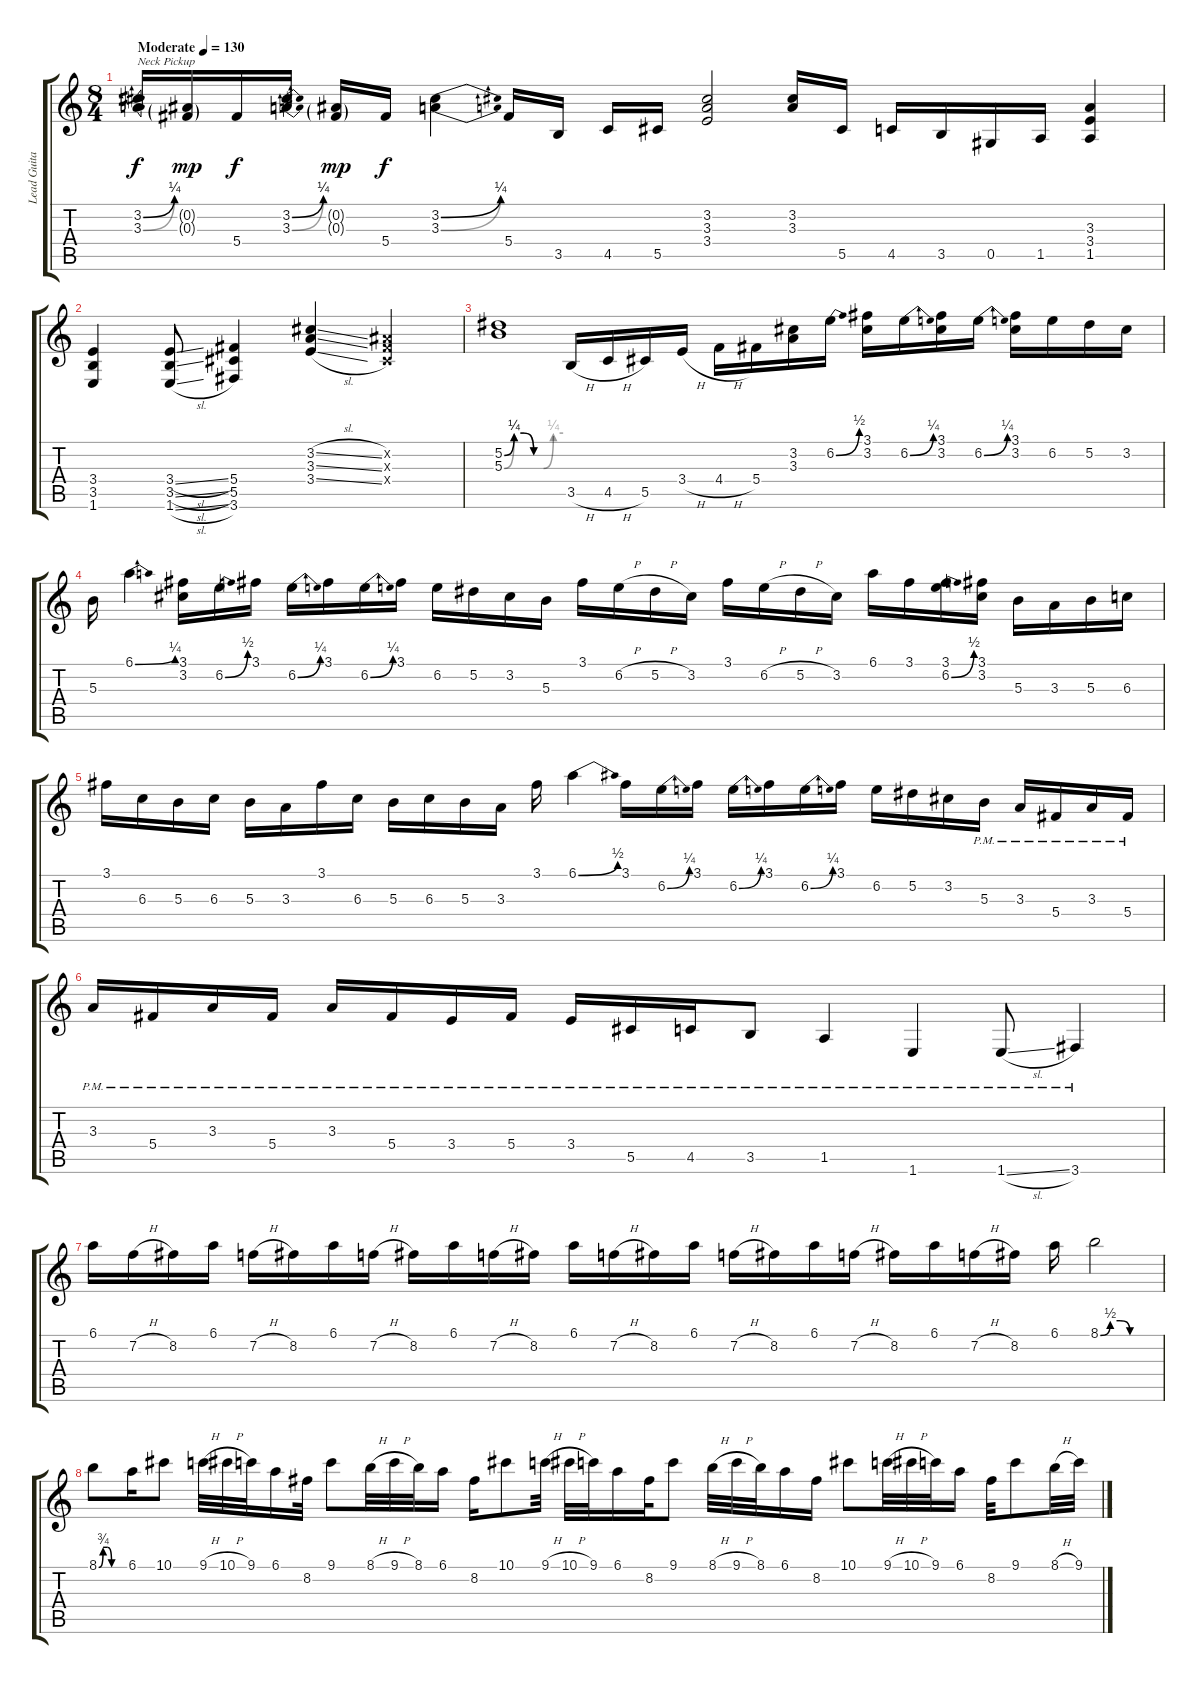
\track ("Lead Guitar (Slash)" "Lead Guita") {instrument overdrivenguitar}
\staff {score tabs}
\tuning (Eb4 Bb3 Gb3 Db3 Ab2 Eb2) {hide}
\ts (8 4)
\tempo (130 "Moderate")
\clef g2
\ks c
(3.2{be (bend 0 0 60 1)} 3.3{be (bend 0 0 60 1)}).16{txt "Neck Pickup" dy f instrument overdrivenguitar} (0.2{g} 0.3{g}).16{dy mp} 5.4.16{dy f} (3.2{be (bend 0 0 60 1)} 3.3{be (bend 0 0 60 1)}).16 (0.2{g} 0.3{g}).16{dy mp} 5.4.16{dy f} (3.2{be (bend 0 0 60 1)} 3.3{be (bend 0 0 60 1)}).4 5.4.16 3.5.16 4.5.16 5.5.16 (3.2 3.3 3.4).2 (3.2 3.3).16 5.5.16 4.5.16 3.5.16 0.5.16 1.5.16 (3.3 3.4 1.5).4 |
(3.4 3.5 1.6).4 (3.4{sl} 3.5{sl} 1.6{sl}).8 (5.4 5.5 3.6).4 (3.2{sl} 3.3{sl} 3.4{sl}).4 (0.2{x} 0.3{x} 0.4{x}).4 |
(5.2{be (custom 0 0 10 1 20 1 30 0 60 0)} 5.3{be (custom 0 0 10 1 20 1 30 0 40 0 50 1 60 1)}).1 3.5{h}.16 4.5{h}.16 5.5.16 3.4{h}.16 4.4{h}.16 5.4.16 (3.2 3.3).16 6.2{be (bend 0 0 60 2)}.16 (3.1 3.2).16 6.2{be (bend 0 0 60 1)}.16 (3.1 3.2).16 6.2{be (bend 0 0 60 1)}.16 (3.1 3.2).16 6.2.16 5.2.16 3.2.16 |
5.3.16 6.1{be (bend 0 0 60 1)}.4 (3.1 3.2).16 6.2{be (bend 0 0 60 2)}.16 3.1.16 6.2{be (bend 0 0 60 1)}.16 3.1.16 6.2{be (bend 0 0 60 1)}.16 3.1.16 6.2.16 5.2.16 3.2.16 5.3.16 3.1.16 6.2{h}.16 5.2{h}.16 3.2.16 3.1.16 6.2{h}.16 5.2{h}.16 3.2.16 6.1.16 3.1.16 (3.1 6.2{be (bend 0 0 60 2)}).16 (3.1 3.2).16 5.3.16 3.3.16 5.3.16 6.3.16 |
3.1.16 6.3.16 5.3.16 6.3.16 5.3.16 3.3.16 3.1.16 6.3.16 5.3.16 6.3.16 5.3.16 3.3.16 3.1.16 6.1{be (bend 0 0 60 2)}.4 3.1.16 6.2{be (bend 0 0 60 1)}.16 3.1.16 6.2{be (bend 0 0 60 1)}.16 3.1.16 6.2{be (bend 0 0 60 1)}.16 3.1.16 6.2.16 5.2.16 3.2.16 5.3{pm}.16 3.3{pm}.16 5.4{pm}.16 3.3{pm}.16 5.4{pm}.16 |
3.3{pm}.16 5.4{pm}.16 3.3{pm}.16 5.4{pm}.16 3.3{pm}.16 5.4{pm}.16 3.4{pm}.16 5.4{pm}.16 3.4{pm}.16 5.5{pm}.16 4.5{pm}.16 3.5{pm}.8 1.5{pm}.4 1.6{pm}.4 1.6{sl pm}.8 3.6{pm}.4 |
6.1.16 7.2{h}.16 8.2.16 6.1.16 7.2{h}.16 8.2.16 6.1.16 7.2{h}.16 8.2.16 6.1.16 7.2{h}.16 8.2.16 6.1.16 7.2{h}.16 8.2.16 6.1.16 7.2{h}.16 8.2.16 6.1.16 7.2{h}.16 8.2.16 6.1.16 7.2{h}.16 8.2.16 6.1.16 8.1{be (custom 0 0 10 2 20 2 30 0 60 0)}.2 |
8.1{be (custom 0 0 10 3 20 3 30 0 60 0)}.8 6.1.16 10.1.8 9.1{h}.32 10.1{h}.32 9.1.32 6.1.16 8.2.32 9.1.8 8.1{h}.32 9.1{h}.32 8.1.32 6.1.16 8.2.16 10.1.8 9.1{h}.32 10.1{h}.32 9.1.32 6.1.16 8.2.32 9.1.8 8.1{h}.32 9.1{h}.32 8.1.32 6.1.16 8.2.16 10.1.8 9.1{h}.32 10.1{h}.32 9.1.32 6.1.16 8.2.32 9.1.8 8.1{h}.32 9.1{h}.32
